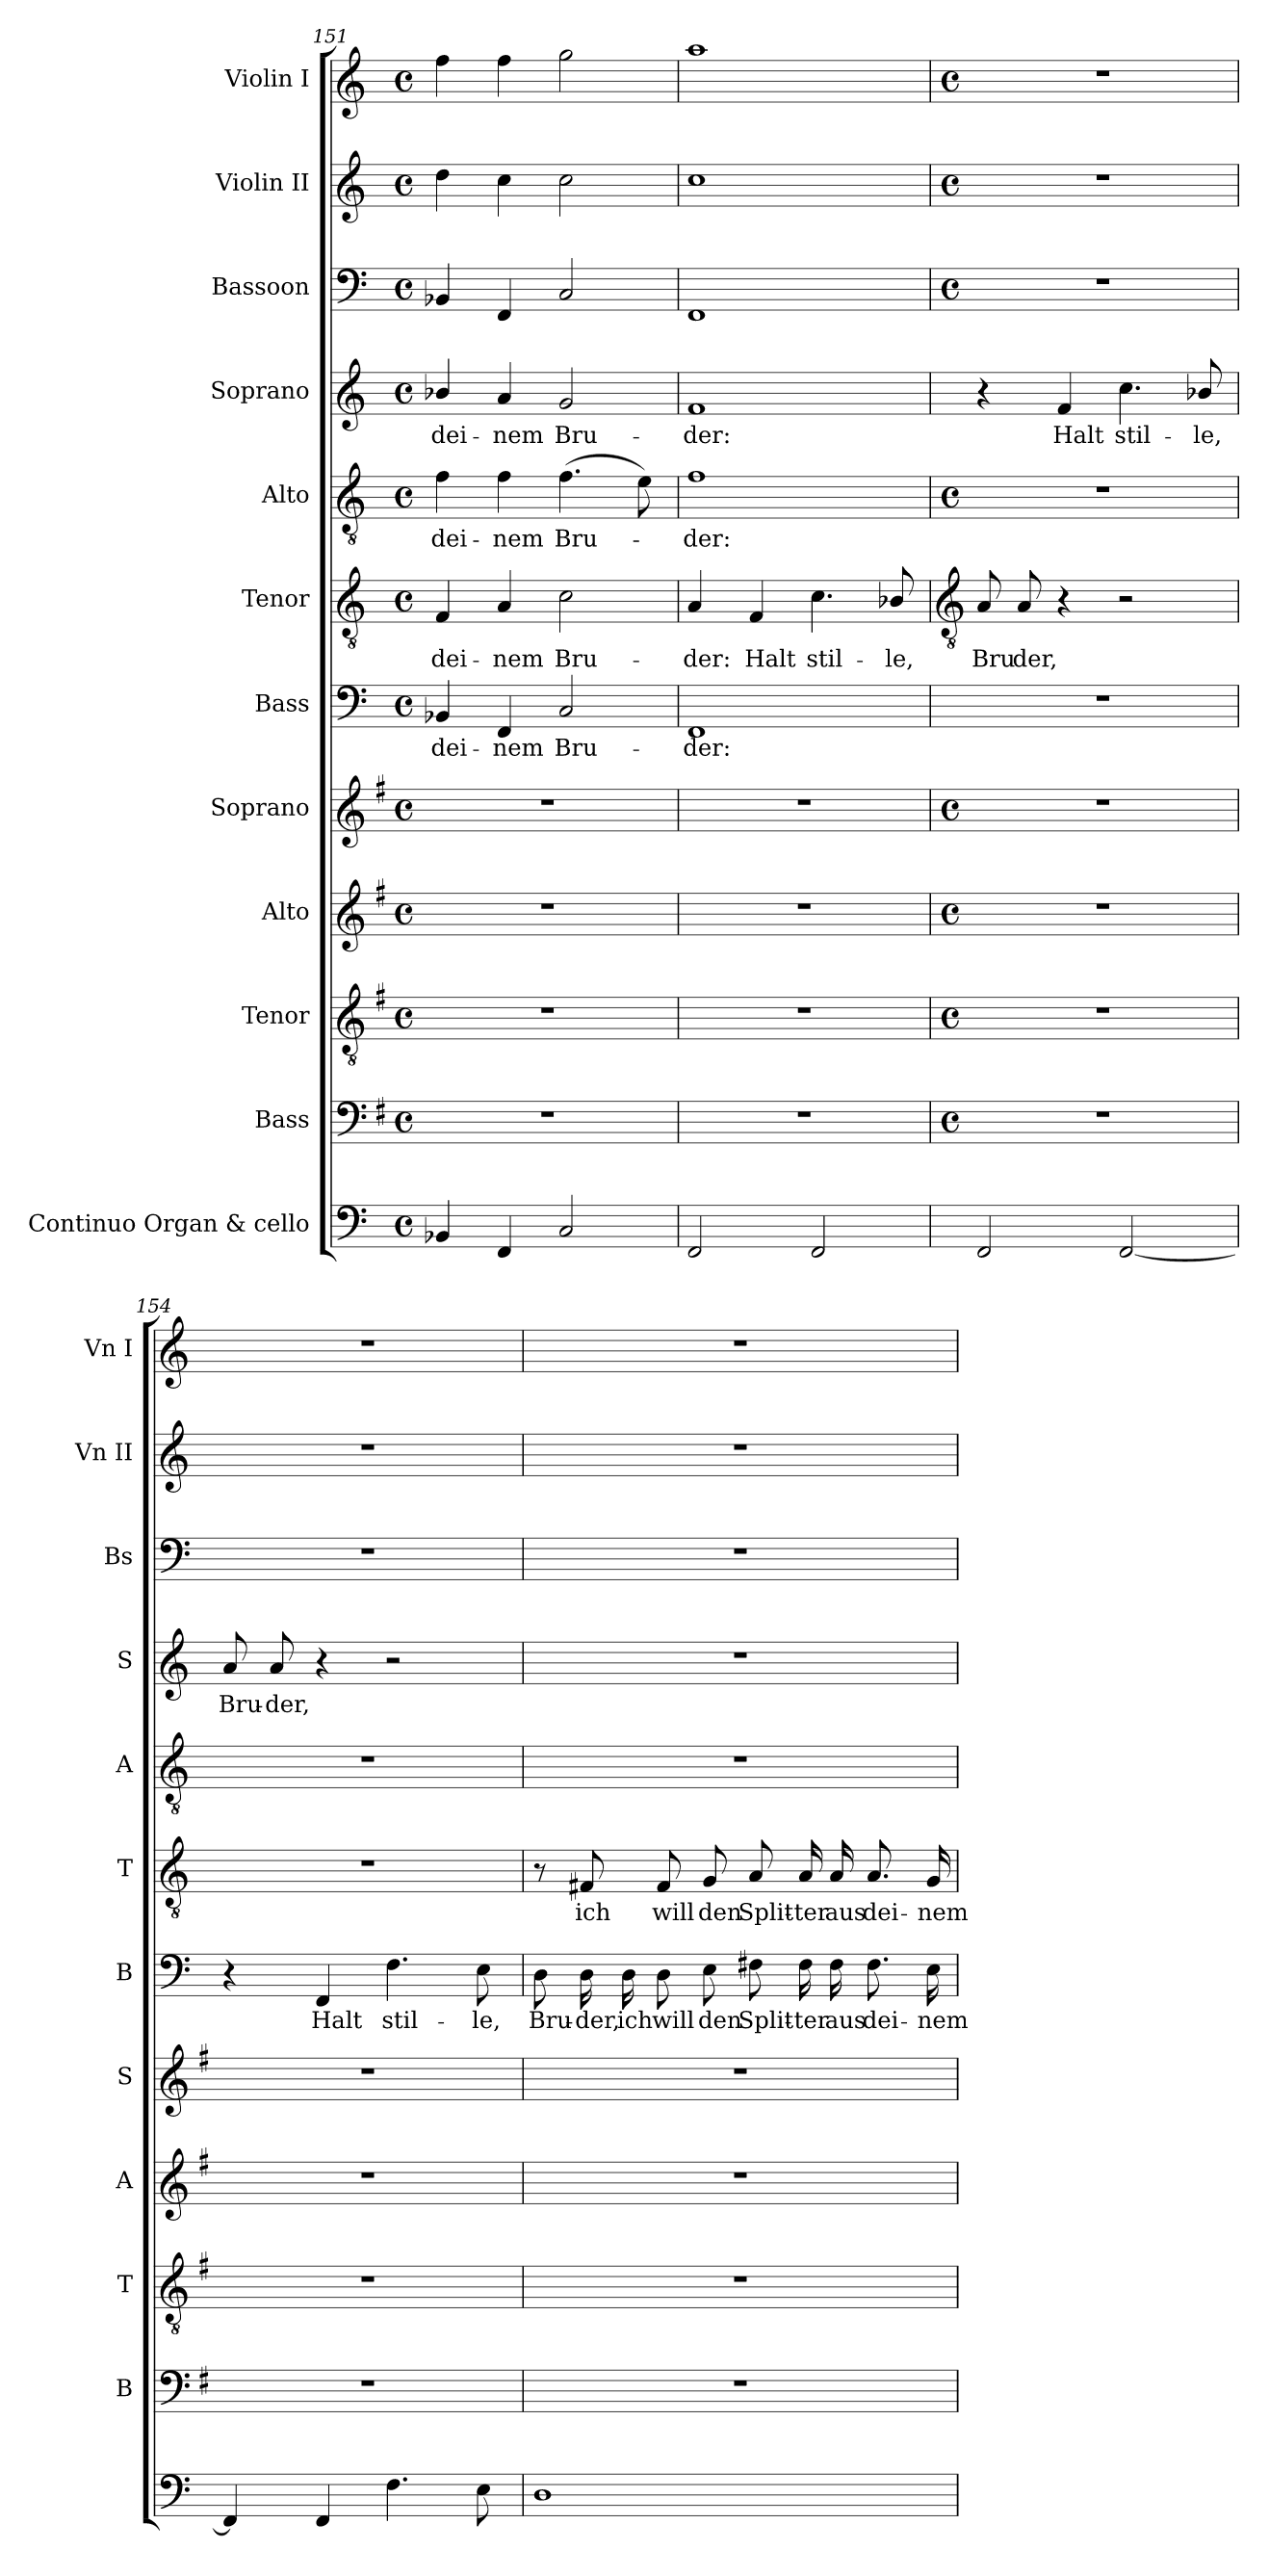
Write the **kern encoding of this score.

**kern	**kern	**kern	**kern	**kern	**kern	**text	**kern	**text	**kern	**text	**kern	**text	**kern	**kern	**kern
*part12	*part11	*part10	*part9	*part8	*part7	*part7	*part6	*part6	*part5	*part5	*part4	*part4	*part3	*part2	*part1
*staff12	*staff11	*staff10	*staff9	*staff8	*staff7	*staff7	*staff6	*staff6	*staff5	*staff5	*staff4	*staff4	*staff3	*staff2	*staff1
*I"Continuo Organ & cello	*I"Bass	*I"Tenor	*I"Alto	*I"Soprano	*I"Bass	*	*I"Tenor	*	*I"Alto	*	*I"Soprano	*	*I"Bassoon	*I"Violin II	*I"Violin I
*	*I'B	*I'T	*I'A	*I'S	*I'B	*	*I'T	*	*I'A	*	*I'S	*	*I'Bs	*I'Vn II	*I'Vn I
*clefF4	*clefF4	*clefGv2	*clefG2	*clefG2	*clefF4	*	*clefGv2	*	*clefGv2	*	*clefG2	*	*clefF4	*clefG2	*clefG2
*	*ITrd4c7	*ITrd4c7	*ITrd4c7	*ITrd4c7	*	*	*	*	*	*	*	*	*	*	*
*k[]	*k[]	*k[]	*k[]	*k[]	*k[]	*	*k[]	*	*k[]	*	*k[]	*	*k[]	*k[]	*k[]
*C:	*C:	*C:	*C:	*C:	*C:	*	*C:	*	*C:	*	*C:	*	*C:	*C:	*C:
*M4/4	*M4/4	*M4/4	*M4/4	*M4/4	*M4/4	*	*M4/4	*	*M4/4	*	*M4/4	*	*M4/4	*M4/4	*M4/4
*met(c)	*met(c)	*met(c)	*met(c)	*met(c)	*met(c)	*	*met(c)	*	*met(c)	*	*met(c)	*	*met(c)	*met(c)	*met(c)
=151	=151	=151	=151	=151	=151	=151	=151	=151	=151	=151	=151	=151	=151	=151	=151
!	!	!	!	!	!	!LO:LY:b	!	!LO:LY:b	!	!LO:LY:b	!	!LO:LY:b	!	!	!
4BB-X	1r	1r	1r	1r	4BB-X	dei-	4F	dei-	4f	dei-	4b-X/	dei-	4BB-X	4dd	4ff
!	!	!	!	!	!	!LO:LY:b	!	!LO:LY:b	!	!LO:LY:b	!	!LO:LY:b	!	!	!
4FF	.	.	.	.	4FF	-nem	4A	-nem	4f	-nem	4a	-nem	4FF	4cc	4ff
!	!	!	!	!	!	!LO:LY:b	!	!LO:LY:b	!	!LO:LY:b	!	!LO:LY:b	!	!	!
2C	.	.	.	.	2C	Bru-	2c	Bru-	(>4.f	Bru-	2g	Bru-	2C	2cc	2gg
.	.	.	.	.	.	.	.	.	8e)	.	.	.	.	.	.
=152	=152	=152	=152	=152	=152	=152	=152	=152	=152	=152	=152	=152	=152	=152	=152
!	!	!	!	!	!	!LO:LY:b	!	!LO:LY:b	!	!LO:LY:b	!	!LO:LY:b	!	!	!
2FF	1r	1r	1r	1r	1FF	-der:	4A	-der:	1f	der:	1f	-der:	1FF	1cc	1aa
!	!	!	!	!	!	!	!	!LO:LY:b	!	!	!	!	!	!	!
.	.	.	.	.	.	.	4F	Halt	.	.	.	.	.	.	.
!	!	!	!	!	!	!	!	!LO:LY:b	!	!	!	!	!	!	!
2FF	.	.	.	.	.	.	4.c	stil-	.	.	.	.	.	.	.
!	!	!	!	!	!	!	!	!LO:LY:b	!	!	!	!	!	!	!
.	.	.	.	.	.	.	8B-X/	-le,	.	.	.	.	.	.	.
!!LO:LB:g=z
=153	=153	=153	=153	=153	=153	=153	=153	=153	=153	=153	=153	=153	=153	=153	=153
*	*	*	*	*	*	*	*clefGv2	*	*	*	*	*	*	*	*
*	*M4/4	*M4/4	*M4/4	*M4/4	*	*	*	*	*M4/4	*	*	*	*M4/4	*M4/4	*M4/4
*	*met(c)	*met(c)	*met(c)	*met(c)	*	*	*	*	*met(c)	*	*	*	*met(c)	*met(c)	*met(c)
!	!	!	!	!	!	!	!	!LO:LY:b	!	!	!	!	!	!	!
2FF	1r	1r	1r	1r	1r	.	8A	Bru-	1r	.	4r	.	1r	1r	1r
!	!	!	!	!	!	!	!	!LO:LY:b	!	!	!	!	!	!	!
.	.	.	.	.	.	.	8A	-der,	.	.	.	.	.	.	.
!	!	!	!	!	!	!	!	!	!	!	!	!LO:LY:b	!	!	!
.	.	.	.	.	.	.	4r	.	.	.	4f	Halt	.	.	.
!	!	!	!	!	!	!	!	!	!	!	!	!LO:LY:b	!	!	!
[2FF	.	.	.	.	.	.	2r	.	.	.	4.cc	stil-	.	.	.
!	!	!	!	!	!	!	!	!	!	!	!	!LO:LY:b	!	!	!
.	.	.	.	.	.	.	.	.	.	.	8b-X/	-le,	.	.	.
=154	=154	=154	=154	=154	=154	=154	=154	=154	=154	=154	=154	=154	=154	=154	=154
!	!	!	!	!	!	!	!	!	!	!	!	!LO:LY:b	!	!	!
4FF]	1r	1r	1r	1r	4r	.	1r	.	1r	.	8a	Bru-	1r	1r	1r
!	!	!	!	!	!	!	!	!	!	!	!	!LO:LY:b	!	!	!
.	.	.	.	.	.	.	.	.	.	.	8a	-der,	.	.	.
!	!	!	!	!	!	!LO:LY:b	!	!	!	!	!	!	!	!	!
4FF	.	.	.	.	4FF	Halt	.	.	.	.	4r	.	.	.	.
!	!	!	!	!	!	!LO:LY:b	!	!	!	!	!	!	!	!	!
4.F	.	.	.	.	4.F	stil-	.	.	.	.	2r	.	.	.	.
!	!	!	!	!	!	!LO:LY:b	!	!	!	!	!	!	!	!	!
8E	.	.	.	.	8E	-le,	.	.	.	.	.	.	.	.	.
=155	=155	=155	=155	=155	=155	=155	=155	=155	=155	=155	=155	=155	=155	=155	=155
!	!	!	!	!	!	!LO:LY:b	!	!	!	!	!	!	!	!	!
1D	1r	1r	1r	1r	8D	Bru-	8r	.	1r	.	1r	.	1r	1r	1r
!	!	!	!	!	!	!LO:LY:b	!	!LO:LY:b	!	!	!	!	!	!	!
.	.	.	.	.	16D	-der,	8F#X	ich	.	.	.	.	.	.	.
!	!	!	!	!	!	!LO:LY:b	!	!	!	!	!	!	!	!	!
.	.	.	.	.	16D	ich	.	.	.	.	.	.	.	.	.
!	!	!	!	!	!	!LO:LY:b	!	!LO:LY:b	!	!	!	!	!	!	!
.	.	.	.	.	8D	will	8F#	will	.	.	.	.	.	.	.
!	!	!	!	!	!	!LO:LY:b	!	!LO:LY:b	!	!	!	!	!	!	!
.	.	.	.	.	8E	den	8G	den	.	.	.	.	.	.	.
!	!	!	!	!	!	!LO:LY:b	!	!LO:LY:b	!	!	!	!	!	!	!
.	.	.	.	.	8F#X	Split-	8A	Split-	.	.	.	.	.	.	.
!	!	!	!	!	!	!LO:LY:b	!	!LO:LY:b	!	!	!	!	!	!	!
.	.	.	.	.	16F#	-ter	16A	-ter	.	.	.	.	.	.	.
!	!	!	!	!	!	!LO:LY:b	!	!LO:LY:b	!	!	!	!	!	!	!
.	.	.	.	.	16F#	aus	16A	aus	.	.	.	.	.	.	.
!	!	!	!	!	!	!LO:LY:b	!	!LO:LY:b	!	!	!	!	!	!	!
.	.	.	.	.	8.F#	dei-	8.A	dei-	.	.	.	.	.	.	.
!	!	!	!	!	!	!LO:LY:b	!	!LO:LY:b	!	!	!	!	!	!	!
.	.	.	.	.	16E	-nem	16G	-nem	.	.	.	.	.	.	.
=	=	=	=	=	=	=	=	=	=	=	=	=	=	=	=
*-	*-	*-	*-	*-	*-	*-	*-	*-	*-	*-	*-	*-	*-	*-	*-
